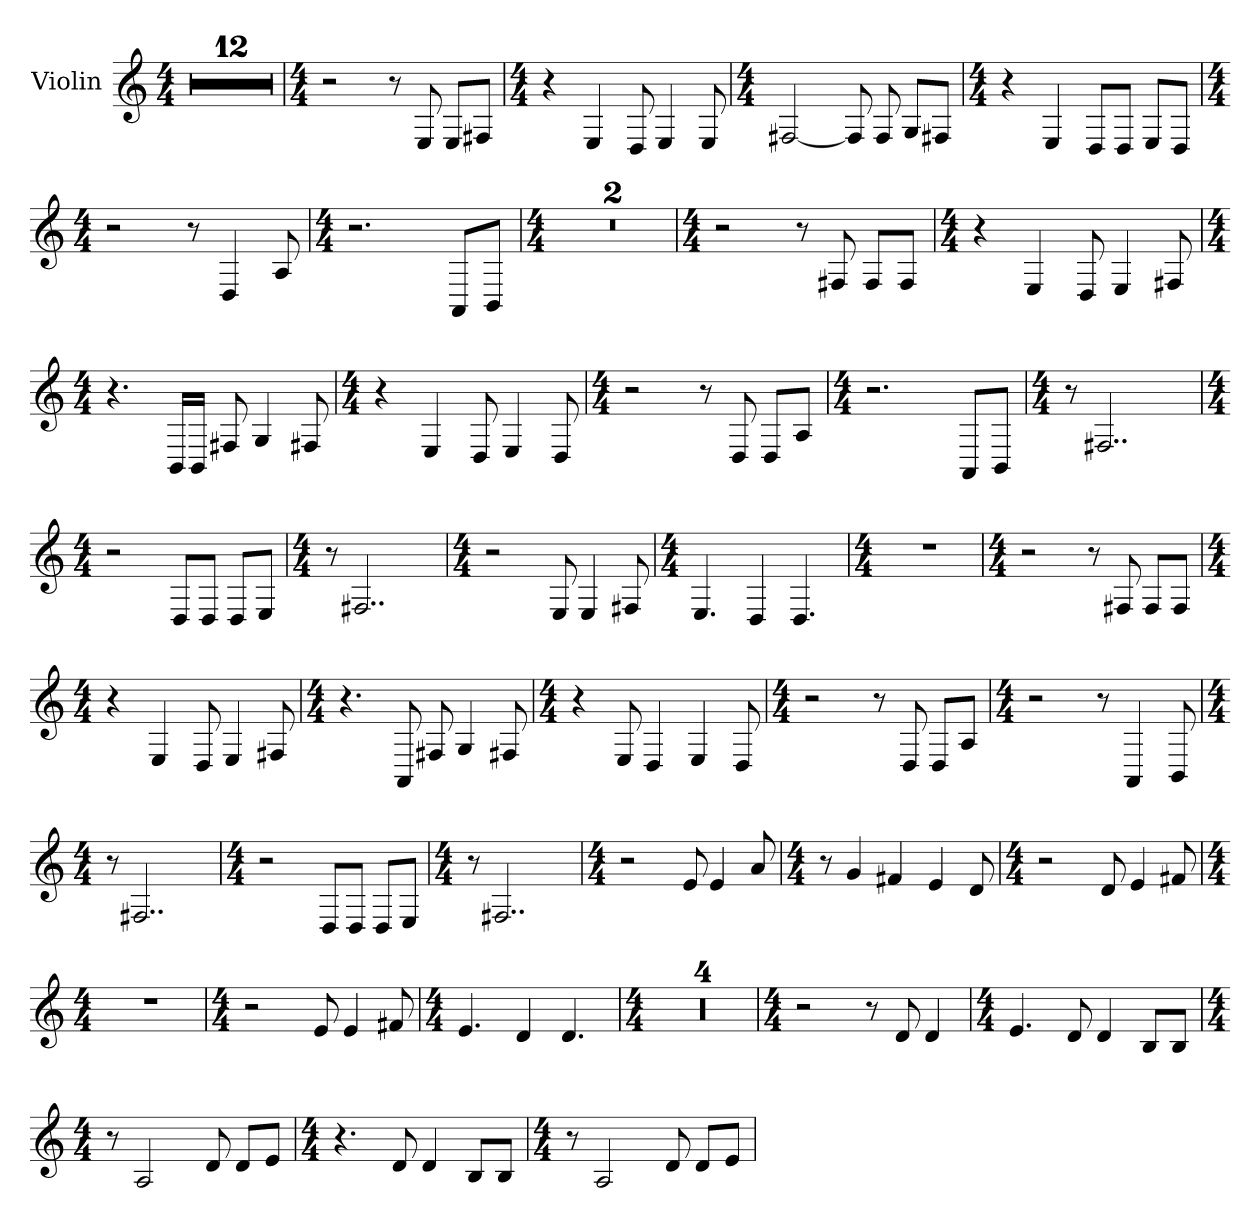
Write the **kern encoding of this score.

**kern
*part1
*staff1
*I"Violin
*I'Vln
*M4/4
=
1r
=
*M4/4
1r
=
*M4/4
1r
=
*M4/4
1r
=
*M4/4
1r
=
*M4/4
1r
=
*M4/4
1r
=
*M4/4
1r
=
*M4/4
1r
=
*M4/4
1r
=
*M4/4
1r
=
*M4/4
1r
=
*M4/4
2r
8r
8E
8EL
8F#XJ
=
*M4/4
4r
4E
8D
4E
8E
=
*M4/4
[2F#X
8F#]
8F#
8GL
8F#XJ
=
*M4/4
4r
4E
8DL
8DJ
8EL
8DJ
=
*M4/4
2r
8r
4D
8A
=
*M4/4
2.r
8AAL
8BBJ
=
*M4/4
1r
=
*M4/4
1r
=
*M4/4
2r
8r
8F#X
8F#L
8F#J
=
*M4/4
4r
4E
8D
4E
8F#X
=
*M4/4
4.r
16BBLL
16BBJJ
8F#X
4G
8F#X
=
*M4/4
4r
4E
8D
4E
8D
=
*M4/4
2r
8r
8D
8DL
8AJ
=
*M4/4
2.r
8AAL
8BBJ
=
*M4/4
8r
2..F#X
=
*M4/4
2r
8DL
8DJ
8DL
8EJ
=
*M4/4
8r
2..F#X
=
*M4/4
2r
8E
4E
8F#X
=
*M4/4
4.E
4D
4.D
=
*M4/4
1r
=
*M4/4
2r
8r
8F#X
8F#L
8F#J
=
*M4/4
4r
4E
8D
4E
8F#X
=
*M4/4
4.r
8AA
8F#X
4G
8F#X
=
*M4/4
4r
8E
4D
4E
8D
=
*M4/4
2r
8r
8D
8DL
8AJ
=
*M4/4
2r
8r
4AA
8BB
=
*M4/4
8r
2..F#X
=
*M4/4
2r
8DL
8DJ
8DL
8EJ
=
*M4/4
8r
2..F#X
=
*M4/4
2r
8e
4e
8a
=
*M4/4
8r
4g
4f#X
4e
8d
=
*M4/4
2r
8d
4e
8f#X
=
*M4/4
1r
=
*M4/4
2r
8e
4e
8f#X
=
*M4/4
4.e
4d
4.d
=
*M4/4
1r
=
*M4/4
1r
=
*M4/4
1r
=
*M4/4
1r
=
*M4/4
2r
8r
8d
4d
=
*M4/4
4.e
8d
4d
8BL
8BJ
=
*M4/4
8r
2A
8d
8dL
8eJ
=
*M4/4
4.r
8d
4d
8BL
8BJ
=
*M4/4
8r
2A
8d
8dL
8eJ
=
*-
